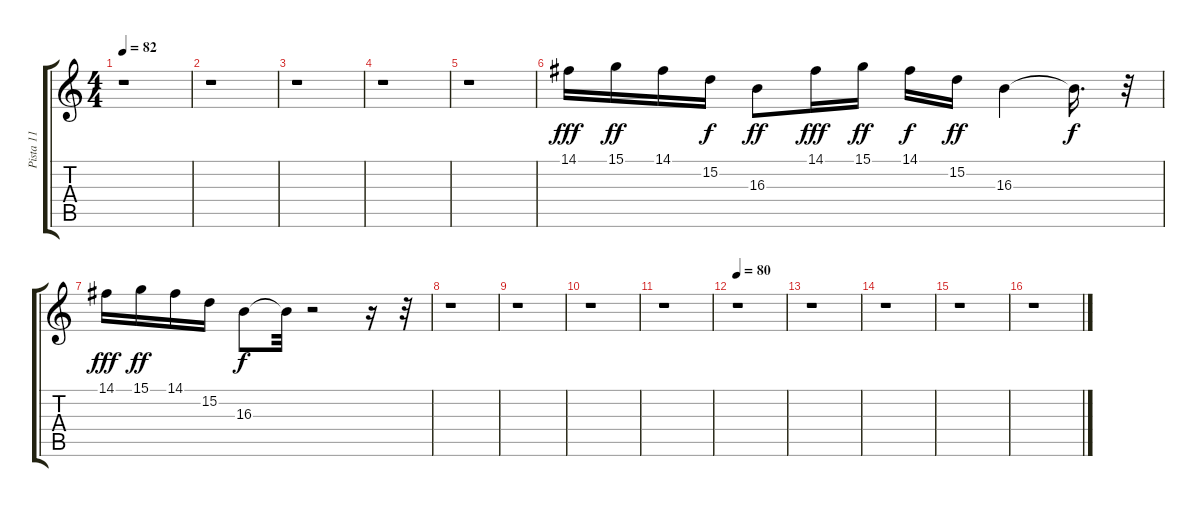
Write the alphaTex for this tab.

\track ("Pista 11" "Pista 11") {instrument synthbrass1}
\staff {score tabs}
\tuning (E4 B3 G3 D3 A2 E2) {hide}
\ts (4 4)
\tempo 82
\clef g2
\ks c
r.1{dy f} |
r.1 |
r.1 |
r.1 |
r.1 |
14.1.16{dy fff balance 0} 15.1.16{dy ff} 14.1.16 15.2.16{dy f} 16.3.8{dy ff} 14.1.16{dy fff} 15.1.16{dy ff} 14.1.16{dy f} 15.2.16{dy ff} 16.3.4 16.3{t}.16{d dy f} r.32 |
14.1.16{dy fff balance 16} 15.1.16{dy ff} 14.1.16 15.2.16 16.3.8{dy f} 16.3{t}.32 r.2 r.16 r.32 |
r.1 |
r.1 |
r.1 |
r.1 |
\tempo 80
r.1 |
r.1 |
r.1 |
r.1 |
r.1
